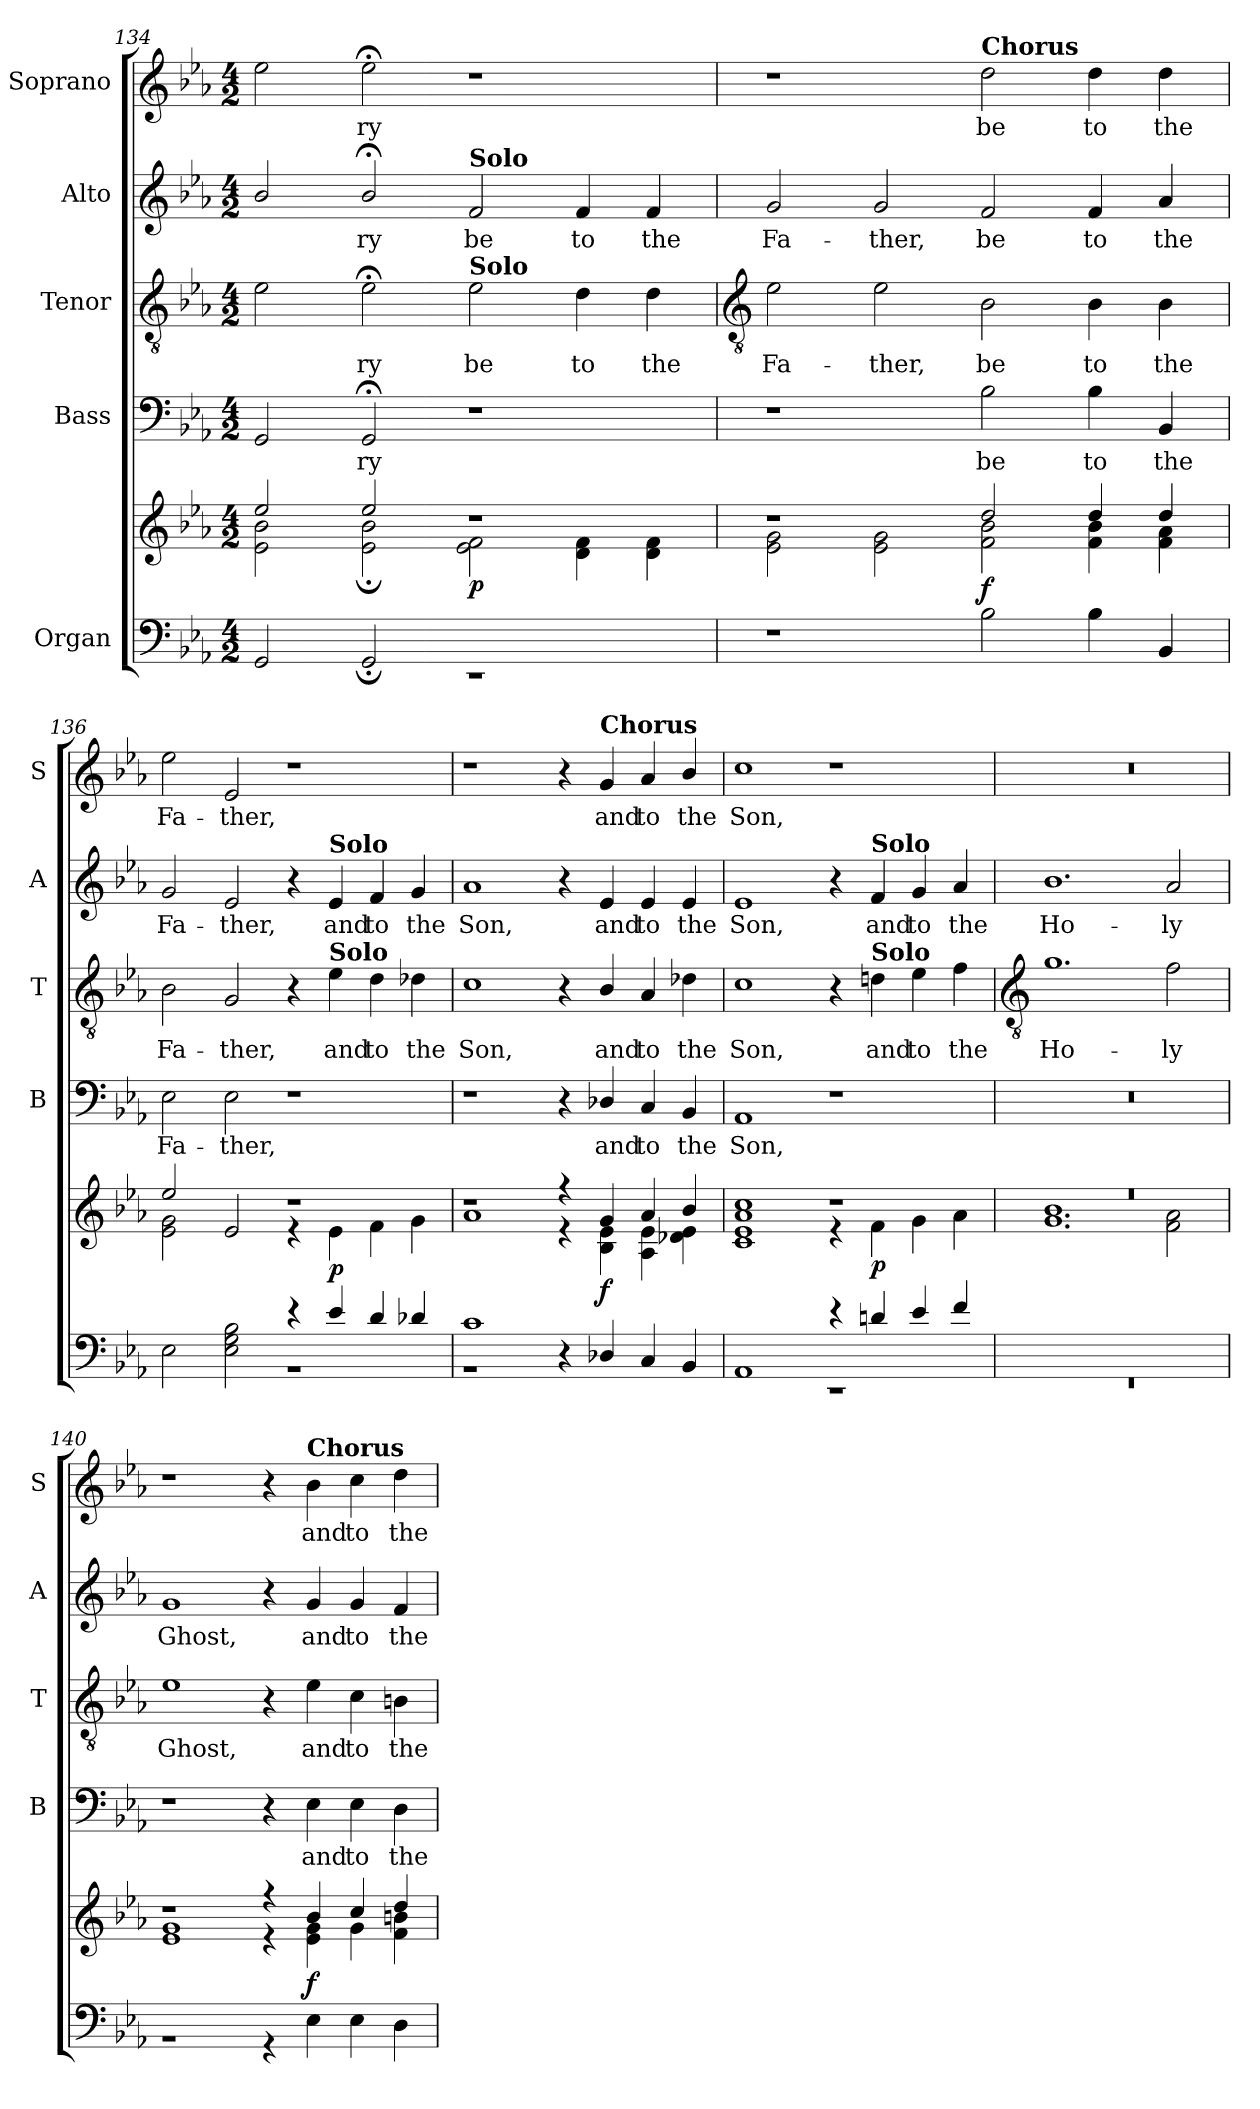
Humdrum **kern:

**kern	**kern	**dynam	**kern	**text	**kern	**text	**kern	**text	**kern	**text
*part5	*part5	*part5	*part4	*part4	*part3	*part3	*part2	*part2	*part1	*part1
*staff6	*staff5	*staff5/6	*staff4	*staff4	*staff3	*staff3	*staff2	*staff2	*staff1	*staff1
*I"Organ	*	*	*I"Bass	*	*I"Tenor	*	*I"Alto	*	*I"Soprano	*
*	*	*	*I'B	*	*I'T	*	*I'A	*	*I'S	*
*clefF4	*clefG2	*	*clefF4	*	*clefGv2	*	*clefG2	*	*clefG2	*
*k[b-e-a-]	*k[b-e-a-]	*	*k[b-e-a-]	*	*k[b-e-a-]	*	*k[b-e-a-]	*	*k[b-e-a-]	*
*E-:	*E-:	*	*E-:	*	*E-:	*	*E-:	*	*E-:	*
*M4/2	*M4/2	*	*M4/2	*	*M4/2	*	*M4/2	*	*M4/2	*
=134	=134	=134	=134	=134	=134	=134	=134	=134	=134	=134
*^	*^	*	*	*	*	*	*	*	*	*
0ryy	2GG/	2ee-/	2e-\ 2b-\	.	2GG	.	2e-	.	2b-/	.	2ee-	.
!	!	!	!	!	!	!LO:LY:b	!	!LO:LY:b	!	!LO:LY:b	!	!LO:LY:b
.	2GG;</	2ee-/	2e-\;< 2b-\;<	.	2GG;<	ry	2e-;<	ry	2b-;</	ry	2ee-;<	ry
!	!	!	!	!	!	!	!	!	!LO:TX:a:B:t=Solo	!	!	!
!	!	!	!	!	!	!	!LO:TX:a:B:t=Solo	!	!	!	!	!
!	!	!	!	!LO:DY:b	!	!	!	!LO:LY:b	!	!LO:LY:b	!	!
.	1r	1r	2e-\ 2f\	p	1r	.	2e-	be	2f	be	1r	.
!	!	!	!	!	!	!	!	!LO:LY:b	!	!LO:LY:b	!	!
.	.	.	4d\ 4f\	.	.	.	4d	to	4f	to	.	.
!	!	!	!	!	!	!	!	!LO:LY:b	!	!LO:LY:b	!	!
.	.	.	4d\ 4f\	.	.	.	4d	the	4f	the	.	.
!!LO:LB:g=z
=135	=135	=135	=135	=135	=135	=135	=135	=135	=135	=135	=135	=135
*	*	*	*	*	*	*	*clefGv2	*	*	*	*	*
!	!	!	!	!	!	!	!	!LO:LY:b	!	!LO:LY:b	!	!
1ryy	1r	1r	2e-\ 2g\	.	1r	.	2e-	Fa-	2g	Fa-	1r	.
!	!	!	!	!	!	!	!	!LO:LY:b	!	!LO:LY:b	!	!
.	.	.	2e-\ 2g\	.	.	.	2e-	-ther,	2g	-ther,	.	.
!	!	!	!	!	!	!	!	!	!	!	!LO:TX:a:B:t=Chorus	!
!	!	!	!	!LO:DY:b	!	!LO:LY:b	!	!LO:LY:b	!	!LO:LY:b	!	!LO:LY:b
1ryy	2B-\	2dd/	2f\ 2b-\	f	2B-	be	2B-	be	2f	be	2dd	be
!	!	!	!	!	!	!LO:LY:b	!	!LO:LY:b	!	!LO:LY:b	!	!LO:LY:b
.	4B-\	4dd/	4f\ 4b-\	.	4B-	to	4B-	to	4f	to	4dd	to
!	!	!	!	!	!	!LO:LY:b	!	!LO:LY:b	!	!LO:LY:b	!	!LO:LY:b
.	4BB-/	4dd/	4f\ 4a-\	.	4BB-	the	4B-	the	4a-	the	4dd	the
=136	=136	=136	=136	=136	=136	=136	=136	=136	=136	=136	=136	=136
!	!	!	!	!	!	!LO:LY:b	!	!LO:LY:b	!	!LO:LY:b	!	!LO:LY:b
1ryy	2E-\	2ee-/	2e-\ 2g\	.	2E-	Fa-	2B-	Fa-	2g	Fa-	2ee-	Fa-
!	!	!	!	!	!	!LO:LY:b	!	!LO:LY:b	!	!LO:LY:b	!	!LO:LY:b
.	2E-\ 2G\ 2B-\	2e-/	2ryy	.	2E-	-ther,	2G	-ther,	2e-	-ther,	2e-	-ther,
4r	1r	1r	4r	.	1r	.	4r	.	4r	.	1r	.
!	!	!	!	!	!	!	!	!	!LO:TX:a:B:t=Solo	!	!	!
!	!	!	!	!	!	!	!LO:TX:a:B:t=Solo	!	!	!	!	!
!	!	!	!	!LO:DY:b	!	!	!	!LO:LY:b	!	!LO:LY:b	!	!
4e-/	.	.	4e-\	p	.	.	4e-	and	4e-	and	.	.
!	!	!	!	!	!	!	!	!LO:LY:b	!	!LO:LY:b	!	!
4d/	.	.	4f\	.	.	.	4d	to	4f	to	.	.
!	!	!	!	!	!	!	!	!LO:LY:b	!	!LO:LY:b	!	!
4d-X/	.	.	4g\	.	.	.	4d-X	the	4g	the	.	.
=137	=137	=137	=137	=137	=137	=137	=137	=137	=137	=137	=137	=137
!	!	!	!	!	!	!	!	!LO:LY:b	!	!LO:LY:b	!	!
1c/	1r	1r	1a-\	.	1r	.	1c	Son,	1a-	Son,	1r	.
1ryy	4r	4r	4r	.	4r	.	4r	.	4r	.	4r	.
!	!	!	!	!	!	!	!	!	!	!	!LO:TX:a:B:t=Chorus	!
!	!	!	!	!LO:DY:b	!	!LO:LY:b	!	!LO:LY:b	!	!LO:LY:b	!	!LO:LY:b
.	4D-X/	4g/	4B-\ 4e-\	f	4D-X/	and	4B-/	and	4e-	and	4g	and
!	!	!	!	!	!	!LO:LY:b	!	!LO:LY:b	!	!LO:LY:b	!	!LO:LY:b
.	4C/	4a-/	4A-\ 4e-\	.	4C	to	4A-	to	4e-	to	4a-	to
!	!	!	!	!	!	!LO:LY:b	!	!LO:LY:b	!	!LO:LY:b	!	!LO:LY:b
.	4BB-/	4b-/	4d-X\ 4e-\	.	4BB-	the	4d-X	the	4e-	the	4b-/	the
=138	=138	=138	=138	=138	=138	=138	=138	=138	=138	=138	=138	=138
!	!	!	!	!	!	!LO:LY:b	!	!LO:LY:b	!	!LO:LY:b	!	!LO:LY:b
1ryy	1AA-\	1cc/	1c\ 1e-\ 1a-\	.	1AA-	Son,	1c	Son,	1e-	Son,	1cc	Son,
4r	1r	1r	4r	.	1r	.	4r	.	4r	.	1r	.
!	!	!	!	!	!	!	!	!	!LO:TX:a:B:t=Solo	!	!	!
!	!	!	!	!	!	!	!LO:TX:a:B:t=Solo	!	!	!	!	!
!	!	!	!	!LO:DY:b	!	!	!	!LO:LY:b	!	!LO:LY:b	!	!
4dn/	.	.	4f\	p	.	.	4dn	and	4f	and	.	.
!	!	!	!	!	!	!	!	!LO:LY:b	!	!LO:LY:b	!	!
4e-/	.	.	4g\	.	.	.	4e-	to	4g	to	.	.
!	!	!	!	!	!	!	!	!LO:LY:b	!	!LO:LY:b	!	!
4f/	.	.	4a-\	.	.	.	4f	the	4a-	the	.	.
!!LO:LB:g=z
=139	=139	=139	=139	=139	=139	=139	=139	=139	=139	=139	=139	=139
*	*	*	*	*	*	*	*clefGv2	*	*	*	*	*
!	!	!	!	!	!	!	!	!LO:LY:b	!	!LO:LY:b	!	!
0ryy	0r	0r	1.g\ 1.b-\	.	0r	.	1.g	Ho-	1.b-	Ho-	0r	.
!	!	!	!	!	!	!	!	!LO:LY:b	!	!LO:LY:b	!	!
.	.	.	2f\ 2a-\	.	.	.	2f	-ly	2a-	-ly	.	.
=140	=140	=140	=140	=140	=140	=140	=140	=140	=140	=140	=140	=140
!	!	!	!	!	!	!	!	!LO:LY:b	!	!LO:LY:b	!	!
0ryy	1r	1r	1e-\ 1g\	.	1r	.	1e-	Ghost,	1g	Ghost,	1r	.
.	4r	4r	4r	.	4r	.	4r	.	4r	.	4r	.
!	!	!	!	!	!	!	!	!	!	!	!LO:TX:a:B:t=Chorus	!
!	!	!	!	!LO:DY:b	!	!LO:LY:b	!	!LO:LY:b	!	!LO:LY:b	!	!LO:LY:b
.	4E-\	4b-/	4e-\ 4g\	f	4E-	and	4e-	and	4g	and	4b-	and
!	!	!	!	!	!	!LO:LY:b	!	!LO:LY:b	!	!LO:LY:b	!	!LO:LY:b
.	4E-\	4cc/	4g\	.	4E-	to	4c	to	4g	to	4cc	to
!	!	!	!	!	!	!LO:LY:b	!	!LO:LY:b	!	!LO:LY:b	!	!LO:LY:b
.	4D\	4dd/	4f\ 4bn\	.	4D	the	4Bn	the	4f	the	4dd	the
*v	*v	*	*	*	*	*	*	*	*	*	*	*
*	*v	*v	*	*	*	*	*	*	*	*	*
=	=	=	=	=	=	=	=	=	=	=
*-	*-	*-	*-	*-	*-	*-	*-	*-	*-	*-
